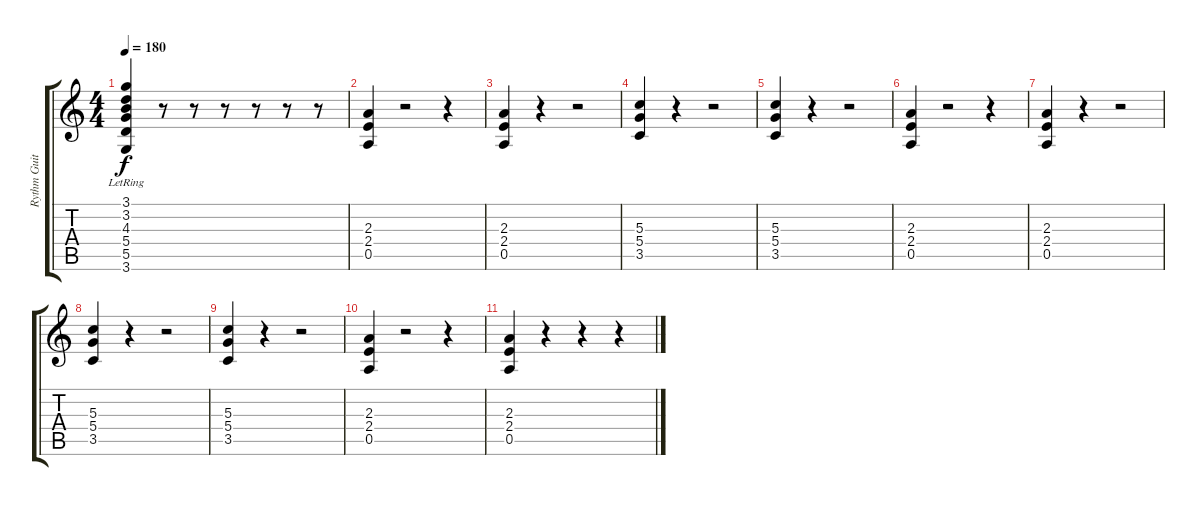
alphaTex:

\track ("Rythm Guitar" "Rythm Guit") {instrument distortionguitar}
\staff {score tabs}
\tuning (E4 B3 G3 D3 A2 E2) {hide}
\ts (4 4)
\tempo 180
\clef g2
\ks c
(3.1{lr} 3.2{lr} 4.3{lr} 5.4{lr} 5.5{lr} 3.6{lr}).4{dy f} r.8 r.8 r.8 r.8 r.8 r.8 |
(2.3 2.4 0.5).4 r.2 r.4 |
(2.3 2.4 0.5).4 r.4 r.2 |
(5.3 5.4 3.5).4 r.4 r.2 |
(5.3 5.4 3.5).4 r.4 r.2 |
(2.3 2.4 0.5).4 r.2 r.4 |
(2.3 2.4 0.5).4 r.4 r.2 |
(5.3 5.4 3.5).4 r.4 r.2 |
(5.3 5.4 3.5).4 r.4 r.2 |
(2.3 2.4 0.5).4 r.2 r.4 |
(2.3 2.4 0.5).4 r.4 r.4 r.4
